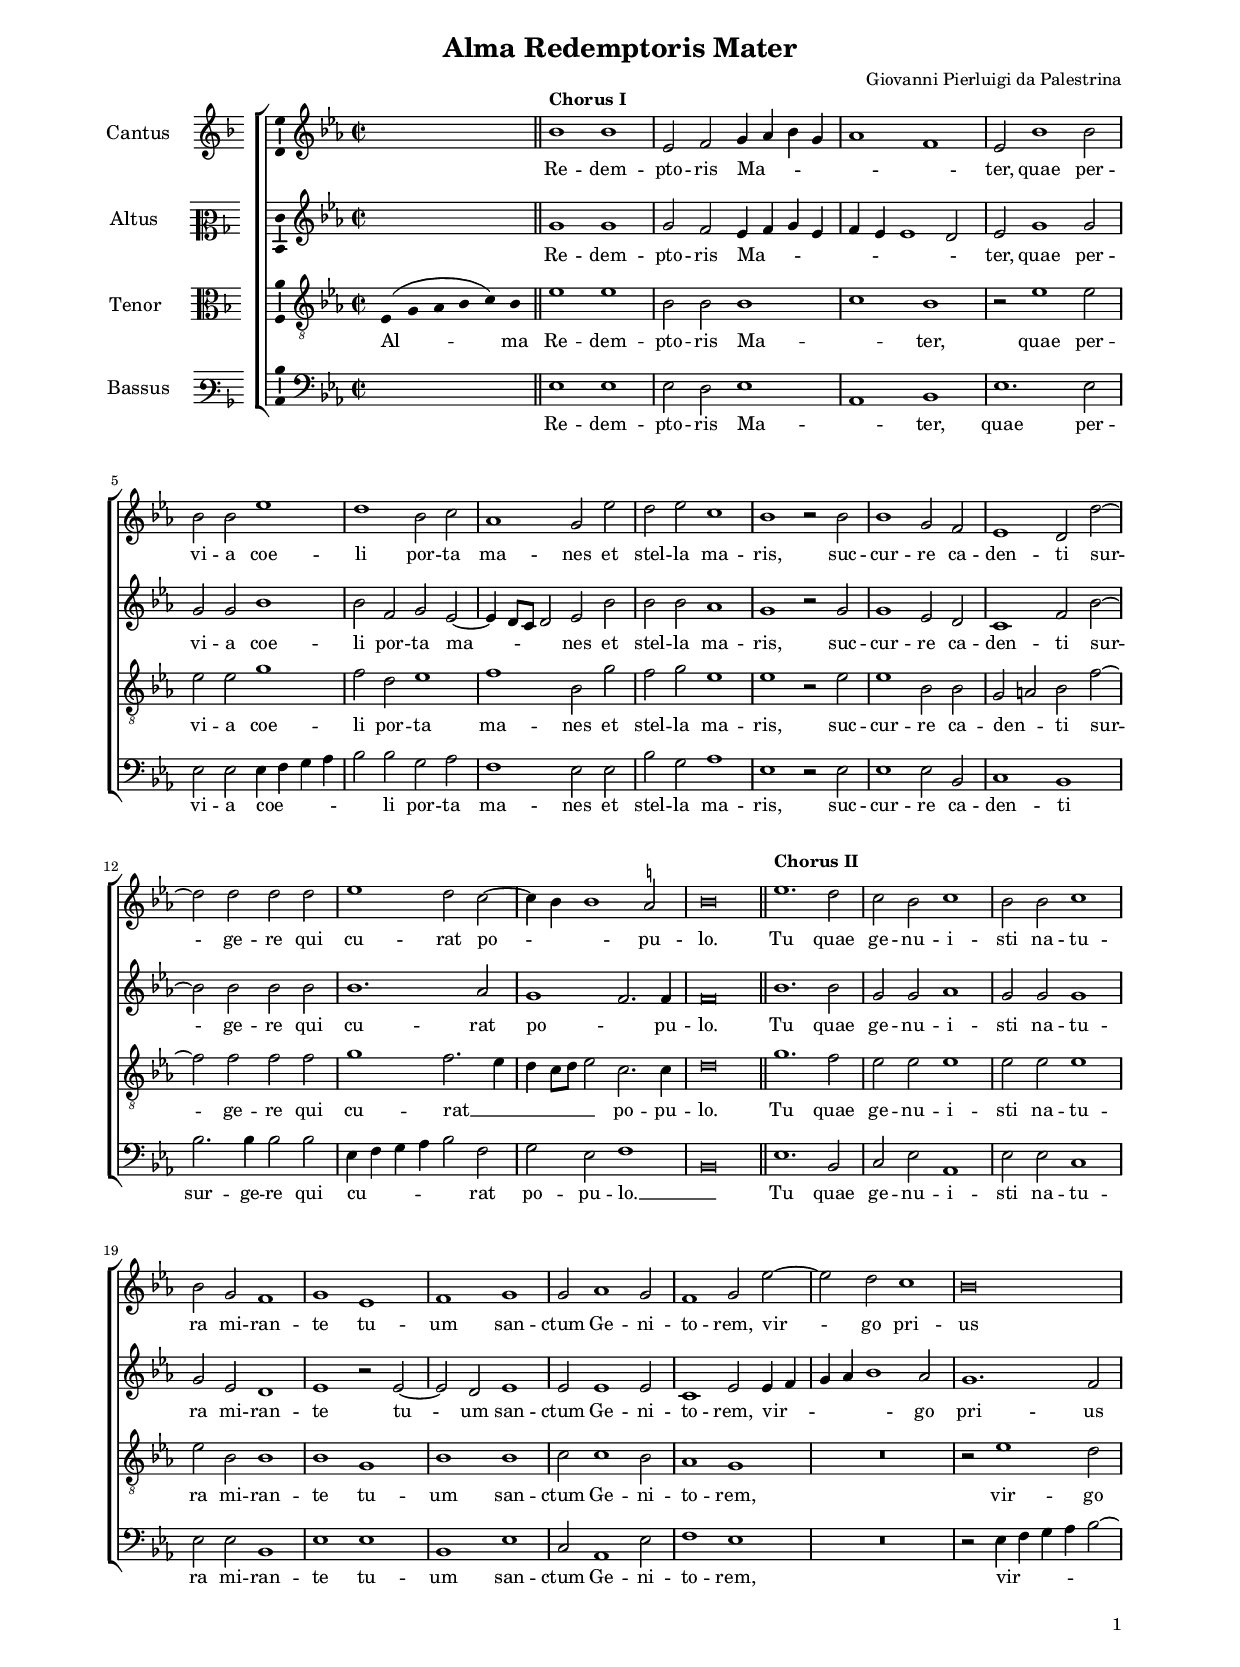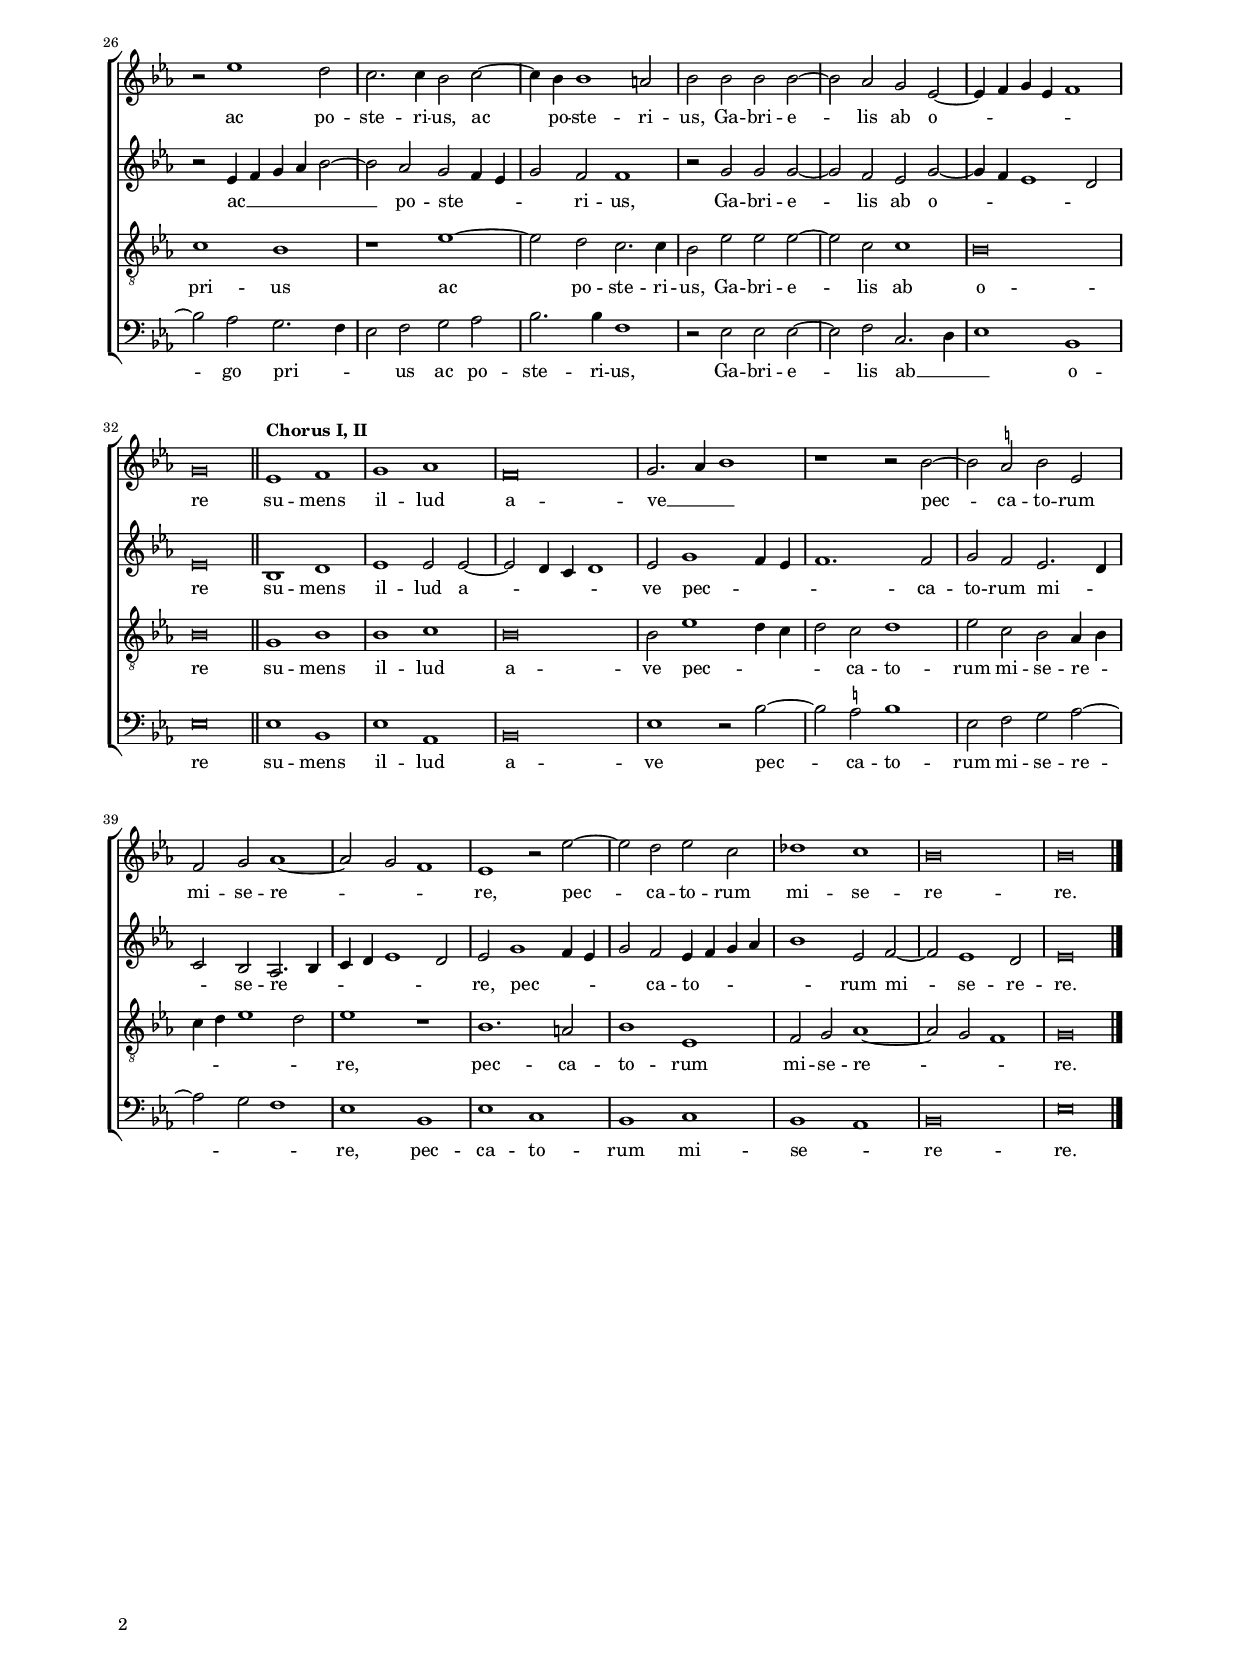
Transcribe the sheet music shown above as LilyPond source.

\version "2.24.2"
\language deutsch
#(set-global-staff-size 15)
% #(set-default-paper-size "letter")
#(ly:set-option 'point-and-click #f)

\header
{
	title="Alma Redemptoris Mater"
	composer="Giovanni Pierluigi da Palestrina"
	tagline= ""
}

\paper
	{
	top-margin = 1.6 \cm
	bottom-margin = 1 \cm
	left-margin = 2 \cm
	right-margin = 2 \cm
	ragged-bottom = ##f
	ragged-last-bottom = ##t
	print-page-number = ##f
	system-system-spacing = #'((basic-distance . 17) (minimum-distance . 14) (padding . 5) (strechability . 250))
%	systems-per-page = 3
%	min-systems-per-page = 3
%	markup-system-spacing = #'(basic-distance . 12)
%	print-all-headers = ##t
	print-first-page-number = ##f
	oddFooterMarkup=\markup   \fill-line { "" \fromproperty #'page:page-number-string }
	evenFooterMarkup=\markup  \fill-line { \fromproperty #'page:page-number-string "" }
	last-bottom-spacing = #'((basic-distance . 12) (minimum-distance . 7) (padding . 4))
	}

	
global = {
	\key f \major
	\time 2/2 \set Score.measureLength = #(ly:make-moment 6/4)
	\skip 4*6 \bar "||"
	\set Score.currentBarNumber = #1
	\set Score.measureLength = #(ly:make-moment 2/1)
	\skip 1*2*15 \bar "||"
	\skip 1*2*17 \bar "||"
	\skip 1*2*13 \bar "|."
	}

	ficta = { \once \set suggestAccidentals = ##t }
	
	forget = #(define-music-function (music) (ly:music?) #{
		\accidentalStyle forget
		$music
		\accidentalStyle default
		#})
	

incipitcantus = \markup { \score {
	{
	\set Staff.instrumentName = \markup { \fontsize #1 "Cantus" }
	\key f \major
	\clef violin
	s4 \bar ""
	}
	\layout  {
	raggedright = ##t
	indent = 1.8 \cm
	line-width = 2.6 \cm
	\context { \Staff \remove Time_signature_engraver }
	\override Staff.Clef.Y-extent = #'(0 . 0)
	}} \hspace #1 }
	
	 
incipitaltus = \markup { \score {
	{
	\set Staff.instrumentName = \markup { \fontsize #1 "Altus" }
	\key f \major
	\clef mezzosoprano
	s4 \bar ""
	}
	\layout  {
	raggedright = ##t
	indent = 1.8 \cm
	line-width = 2.6 \cm
	\context { \Staff \remove Time_signature_engraver }
	\override Staff.Clef.Y-extent = #'(0 . 0)
	}} \hspace #1 }


incipittenor = \markup { \score {
	{
	\set Staff.instrumentName = \markup { \fontsize #1 "Tenor" }
	\key f \major
	\clef alto
	s4 \bar ""
	}
	\layout  {
	raggedright = ##t
	indent = 1.8 \cm
	line-width = 2.6 \cm
	\context { \Staff \remove Time_signature_engraver }
	\override Staff.Clef.Y-extent = #'(0 . 0)
	}} \hspace #1 }
	 
	 
incipitbassus = \markup { \score {
	{
	\set Staff.instrumentName = \markup { \fontsize #1 "Bassus" }
	\key f \major
	\clef varbaritone
	s4 \bar ""
	}
	\layout  {
	raggedright = ##t
	indent = 1.8 \cm
	line-width = 2.6 \cm
	\context { \Staff \remove Time_signature_engraver }
	\override Staff.Clef.Y-extent = #'(0 . 0)
	}} \hspace #1 }


cantus =  \relative c''
	{
	s4*6	% Intonation in the tenor
	c1^\markup { \raise #1 \bold { "Chorus I" } } c
	f,2 g a4 b c a
	b1 g
	f2 c'1 c2
%5
	c2 c f1 |
	e1 c2 d
	b1 a2 f'
	e2 f d1
	c1 r2 c
%10
	c1 a2 g |
	f1 e2 e'~
	e2 e e e
	f1 e2 d~
	d4 c c1 \ficta h2
%15
	c\breve |
	f1.^\markup { \raise #2 \bold { "Chorus II" } } e2
	d2 c d1
	c2 c d1
	c2 a g1
%20
	a1 f |
	g1 a
	a2 b1 a2
	g1 a2 f'~
	f2 e d1
%25
	c\breve |
	r2 f1 e2
	d2. d4 c2 d~
	d4 c c1 h2
	c2 c c c~
%30
	c2 b a f~ |
	f4 g a f g1
	a\breve
	f1^\markup { \raise #1 \bold { "Chorus I, II" } } g
	a1 b
%35
	g\breve |
	a2. b4 c1
	r1 r2 c~
	c2 \ficta h c f,
	g2 a b1~
%40
	b2 a g1 |
	f1 r2 f'~
	f2 e f d
	es1 d
	c\breve
%45
	c\breve |
	}

altus =  \relative c'
	{
	s4*6 % Intonation in the tenor
	a'1 a
	a2 g f4 g a f
	g4 f f1 e2
	f2 a1 a2
%5
	a2 a c1 |
	c2 g a f~
	f4 e8 d e2 f c'
	c2 c b1
	a1 r2 a
%10
	a1 f2 e |
	d1 g2 c~
	c2 c c c
	c1. b2
	a1 g2. g4
%15
	g\breve |
	c1. c2
	a2 a b1
	a2 a a1
	a2 f e1
%20
	f1 r2 f~ |
	f2 e f1
	f2 f1 f2
	d1 f2 f4 g
	a4 b c1 b2
%25
	a1. g2 |
	r2 f4 g a b c2~
	c2 b a g4 f
	a2 g g1
	r2 a a a~
%30
	a2 g f a~ |
	a4 g f1 e2
	f\breve
	c1 e
	f1 f2 f~
%35
	f2 e4 d e1 |
	f2 a1 g4 f
	g1. g2
	a2 g f2. e4
	d2 c b2. c4
%40
	d4 e f1 e2 |
	f2 a1 g4 f
	a2 g f4 g a b
	c1 f,2 g~
	g2 f1 e2
%45
	f\breve |
	}


tenor =  \relative c'
	{
	\override Stem.transparent = ##t
	f,4( a b c d) c
	  \override Stem.transparent = ##f
	f1 f
	c2 c c1
	d1 c
	r2 f1 f2
%5
	f2 f a1 |
	g2 e f1
	g1 c,2 a'
	g2 a f1
	f1 r2 f
%10
	f1 c2 c |
	a2 h c g'~
	g2 g g g
	a1 g2. f4
	e4 d8 e f2 d2. d4
%15
	e\breve |
	a1. g2
	f2 f f1
	f2 f f1
	f2 c c1
%20
	c1 a |
	c1 c
	d2 d1 c2
	b1 a
	R\breve
%25
	r2 f'1 e2 |
	d1 c
	r1 f~
	f2 e d2. d4
	c2 f f f~
%30
	f2 d d1 |
	c\breve
	c\breve
	a1 c
	c1 d
%35
	c\breve |
	c2 f1 e4 d
	e2 d e1
	f2 d c b4 c
	d4 e f1 e2
%40
	f1 r |
	c1. h2
	c1 f,
	g2 a b1~
	b2 a g1
%45
	a\breve |
	}
	

bassus  =  \relative c
	{
	s4*6 % Intonation in the tenor
	f1 f
	f2 e f1
	b,1 c
	f1. f2
%5
	f2 f f4 g a b |
	c2 c a b
	g1 f2 f
	c'2 a b1
	f1 r2 f
%10
	f1 f2 c |
	d1 c
	c'2. c4 c2 c
	f,4 g a b c2 g
	a2 f g1
%15
	c,\breve |
	f1. c2
	d2 f b,1
	f'2 f d1
	f2 f c1
%20
	f1 f |
	c1 f
	d2 b1 f'2
	g1 f
	R\breve
%25
	r2 f4 g a b c2~ |
	c2 b a2. g4
	f2 g a b
	c2. c4 g1
	r2 f f f~
%30
	f2 g d2. e4 |
	f1 c
	f\breve
	f1 c
	f1 b,
%35
	c\breve |
	f1 r2 c'~
	c2 \ficta h c1
	f,2 g a b~
	b2 a g1
%40
	f1 c |
	f1 d
	c1 d
	c1 b
	c\breve
%45
	f\breve |
	}

lyricscantus = \lyricmode {
	Re -- dem -- pto -- ris Ma -- _ _ _ _ _ ter,
	quae per -- vi -- a coe -- li por -- ta ma -- nes
	et stel -- la ma -- ris,
	suc -- cur -- re ca -- den -- ti
	sur -- ge -- re qui cu -- rat po -- _ _ pu -- lo.
	Tu quae ge -- nu -- i -- sti na -- tu -- ra mi -- ran -- te
	tu -- um san -- ctum Ge -- ni -- to -- rem,
	vir -- go pri -- us ac po -- ste -- ri -- us,
	ac po -- ste -- ri -- us,
	Ga -- bri -- e -- lis ab o -- _ _ _ _ re
	su -- mens il -- lud a -- ve __ _ _
	pec -- ca -- to -- rum mi -- se -- re -- _ _ re,
	pec -- ca -- to -- rum mi -- se -- re -- re.
	}


lyricsaltus = \lyricmode {
	Re -- dem -- pto -- ris Ma -- _ _ _ _ _ _ _ ter,
	quae per -- vi -- a coe -- li por -- ta ma -- _ _ _ nes
	et stel -- la ma -- ris,
	suc -- cur -- re ca -- den -- ti
	sur -- ge -- re qui cu -- rat po -- _ pu -- lo.
	Tu quae ge -- nu -- i -- sti na -- tu -- ra mi -- ran -- te
	tu -- um san -- ctum Ge -- ni -- to -- rem,
	vir -- _ _ _ _ go pri -- us ac __ _ _ _ _ po -- ste -- _ _ _ ri -- us,
	Ga -- bri -- e -- lis ab o -- _ _ _ re
	su -- mens il -- lud a -- _ _ _ ve
	pec -- _ _ _ ca -- to -- rum mi -- _ _ se -- re -- _ _ _ _ _ re,
	pec -- _ _ _ ca -- to -- _ _ _ _ rum mi -- se -- re -- re.
	}


lyricstenor = \lyricmode {
	Al -- ma
	Re -- dem -- pto -- ris Ma -- _ ter,
	quae per -- vi -- a coe -- li por -- ta ma -- nes
	et stel -- la ma -- ris,
	suc -- cur -- re ca -- den -- _ ti
	sur -- ge -- re qui cu -- rat __ _ _ _ _ _ po -- pu -- lo.
	Tu quae ge -- nu -- i -- sti na -- tu -- ra mi -- ran -- te
	tu -- um san -- ctum Ge -- ni -- to -- rem,
	vir -- go pri -- us ac po -- ste -- ri -- us,
	Ga -- bri -- e -- lis ab o -- re
	su -- mens il -- lud a -- ve
	pec -- _ _ _ ca -- to -- rum mi -- se -- re -- _ _ _ _ _ re,
	pec -- ca -- to -- rum mi -- se -- re -- _ _ re.
	}


lyricsbassus = \lyricmode {
	Re -- dem -- pto -- ris Ma -- _ ter,
	quae per -- vi -- a coe -- _ _ _ _ li por -- ta ma -- nes
	et stel -- la ma -- ris,
	suc -- cur -- re ca -- den -- ti
	sur -- ge -- re qui cu -- _ _ _ _ rat po -- pu -- lo. __ _
	Tu quae ge -- nu -- i -- sti na -- tu -- ra mi -- ran -- te
	tu -- um san -- ctum Ge -- ni -- to -- rem,
	vir -- _ _ _ _ go pri -- _ _ us ac po -- ste -- ri -- us,
	Ga -- bri -- e -- lis ab __ _ _ o -- re
	su -- mens il -- lud a -- ve
	pec -- ca -- to -- rum mi -- se -- re -- _ _ re,
	pec -- ca -- to -- rum mi -- se -- _ re -- re.
	}


\score
	{  
	\transpose f es { 
	\new ChoirStaff \with { \override StaffGrouper.staff-staff-spacing.basic-distance = #12 }
	<<

	\new Staff << \global
	\new Voice="v1" {
		\set Staff.instrumentName=\incipitcantus
		\set Staff.midiInstrument = "reed organ"
		\clef violin
		\cantus }
	\new Lyrics \lyricsto "v1" {\lyricscantus }
	>>


	\new Staff << \global
	\new Voice="v2" {
		\set Staff.instrumentName=\incipitaltus
		\set Staff.midiInstrument = "reed organ"
		\clef violin % "G_8"
		\altus}
	\new Lyrics \lyricsto "v2" {\lyricsaltus }
	>>


	\new Staff << \global
	\new Voice="v3" {
		\set Staff.instrumentName=\incipittenor
		\set Staff.midiInstrument = "reed organ"
		\clef "G_8"
		\tenor }
	\new Lyrics \lyricsto "v3" {\lyricstenor }
	>>


	\new Staff << \global
	\new Voice="v4" {
		\set Staff.instrumentName=\incipitbassus
		\set Staff.midiInstrument = "reed organ"
		\clef bass 
		\bassus }
	\new Lyrics \lyricsto "v4" {\lyricsbassus}
	>>

	>>
	} % transpose
	

	\layout
	{
	indent = 2.5\cm
	\context { \Staff \override TimeSignature.break-visibility = #end-of-line-invisible }
%	\context { \Lyrics \override VerticalAxisGroup.nonstaff-relatedstaff-spacing.padding = #2 }
%	\context { \Lyrics \override LyricText.font-size = #1 }
	\context { \Staff \consists Ambitus_engraver }
	\context { \Score \override BarNumber.padding = #2 }
	\context { \Voice \override NoteHead.style = #'baroque }
	}


}


% EOF
